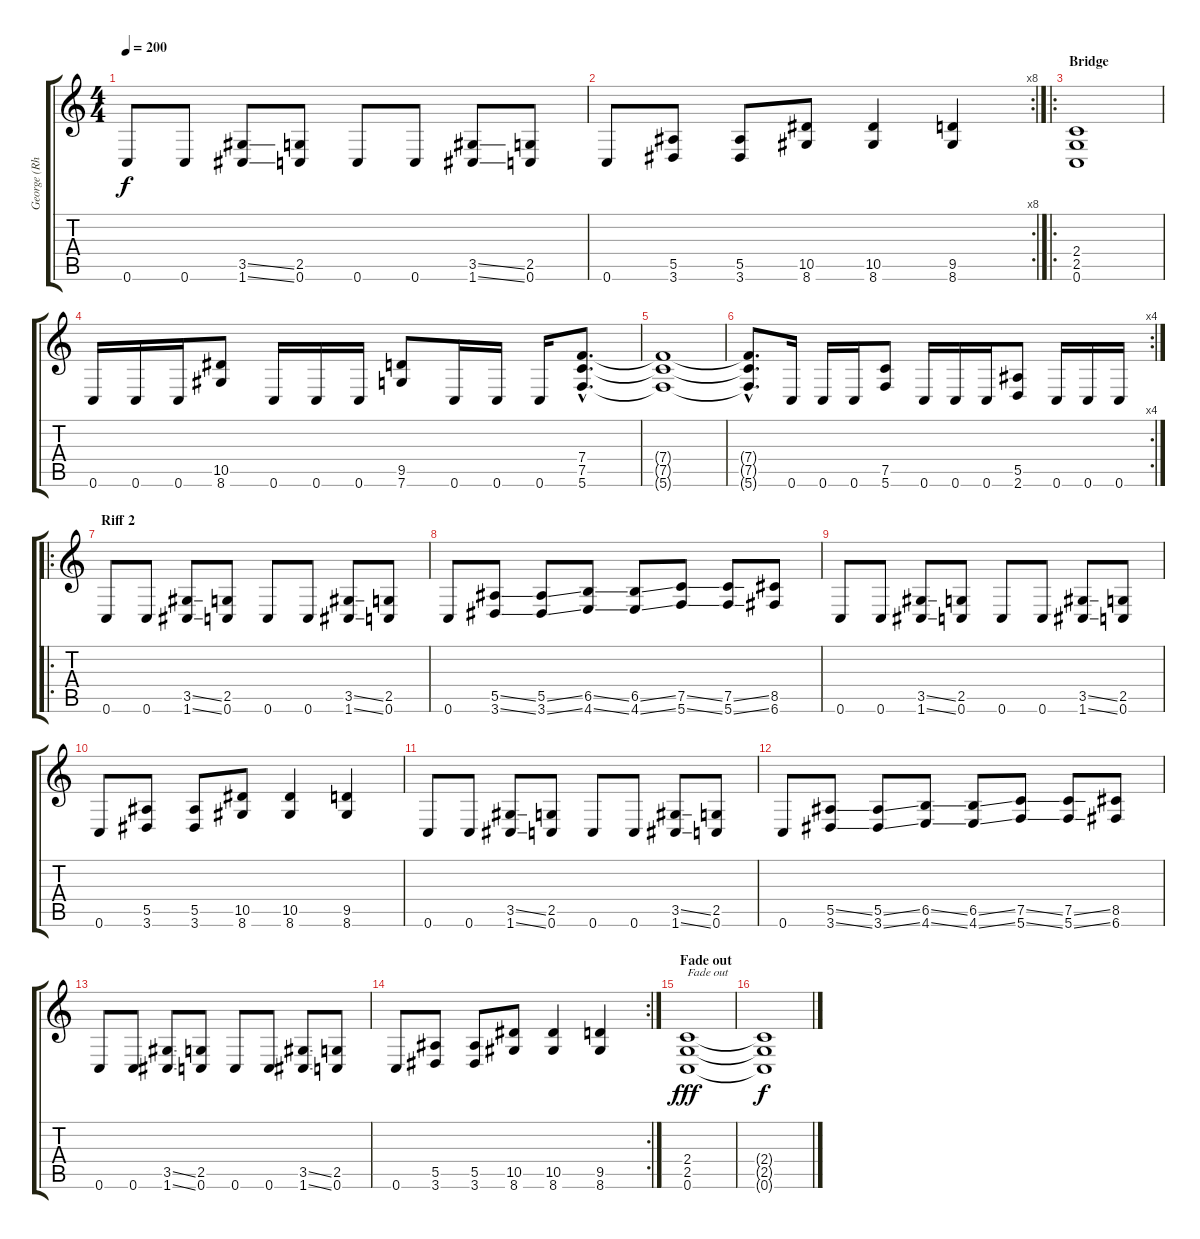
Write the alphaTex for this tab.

\track ("George (Rhythm Guitar)" "George (Rh") {instrument distortionguitar}
\staff {score tabs}
\tuning (C4 G3 Eb3 Bb2 F2 C2) {hide}
\ts (4 4)
\tempo 200
\clef g2
\ks c
0.6.8{dy f} 0.6.8 (3.5{ss} 1.6{ss}).8 (2.5 0.6).8 0.6.8 0.6.8 (3.5{ss} 1.6{ss}).8 (2.5 0.6).8 |
\rc 8
0.6.8 (5.5 3.6).8 (5.5 3.6).8 (10.5 8.6).8 (10.5 8.6).4 (9.5 8.6).4 |
\ro
\section ("" "Bridge")
(2.4 2.5 0.6).1 |
0.6.16 0.6.16 0.6.16 (10.5 8.6).8 0.6.16 0.6.16 0.6.16 (9.5 7.6).8 0.6.16 0.6.16 0.6.16 (7.4{hac} 7.5{hac} 5.6{hac}).8{d} |
(7.4{t} 7.5{t} 5.6{t}).1 |
\rc 4
(7.4{hac t} 7.5{hac t} 5.6{hac t}).8{d} 0.6.16 0.6.16 0.6.16 (7.5 5.6).8 0.6.16 0.6.16 0.6.16 (5.5 2.6).8 0.6.16 0.6.16 0.6.16 |
\ro
\section ("" "Riff 2")
0.6.8 0.6.8 (3.5{ss} 1.6{ss}).8 (2.5 0.6).8 0.6.8 0.6.8 (3.5{ss} 1.6{ss}).8 (2.5 0.6).8 |
0.6.8 (5.5{ss} 3.6{ss}).8 (5.5{ss} 3.6{ss}).8 (6.5{ss} 4.6{ss}).8 (6.5{ss} 4.6{ss}).8 (7.5{ss} 5.6{ss}).8 (7.5{ss} 5.6{ss}).8 (8.5 6.6).8 |
0.6.8 0.6.8 (3.5{ss} 1.6{ss}).8 (2.5 0.6).8 0.6.8 0.6.8 (3.5{ss} 1.6{ss}).8 (2.5 0.6).8 |
0.6.8 (5.5 3.6).8 (5.5 3.6).8 (10.5 8.6).8 (10.5 8.6).4 (9.5 8.6).4 |
0.6.8 0.6.8 (3.5{ss} 1.6{ss}).8 (2.5 0.6).8 0.6.8 0.6.8 (3.5{ss} 1.6{ss}).8 (2.5 0.6).8 |
0.6.8 (5.5{ss} 3.6{ss}).8 (5.5{ss} 3.6{ss}).8 (6.5{ss} 4.6{ss}).8 (6.5{ss} 4.6{ss}).8 (7.5{ss} 5.6{ss}).8 (7.5{ss} 5.6{ss}).8 (8.5 6.6).8 |
0.6.8 0.6.8 (3.5{ss} 1.6{ss}).8 (2.5 0.6).8 0.6.8 0.6.8 (3.5{ss} 1.6{ss}).8 (2.5 0.6).8 |
\rc 2
0.6.8 (5.5 3.6).8 (5.5 3.6).8 (10.5 8.6).8 (10.5 8.6).4 (9.5 8.6).4 |
\section ("" "Fade out")
(2.4 2.5 0.6).1{txt "Fade out" dy fff} |
(2.4{t} 2.5{t} 0.6{t}).1{dy f}
